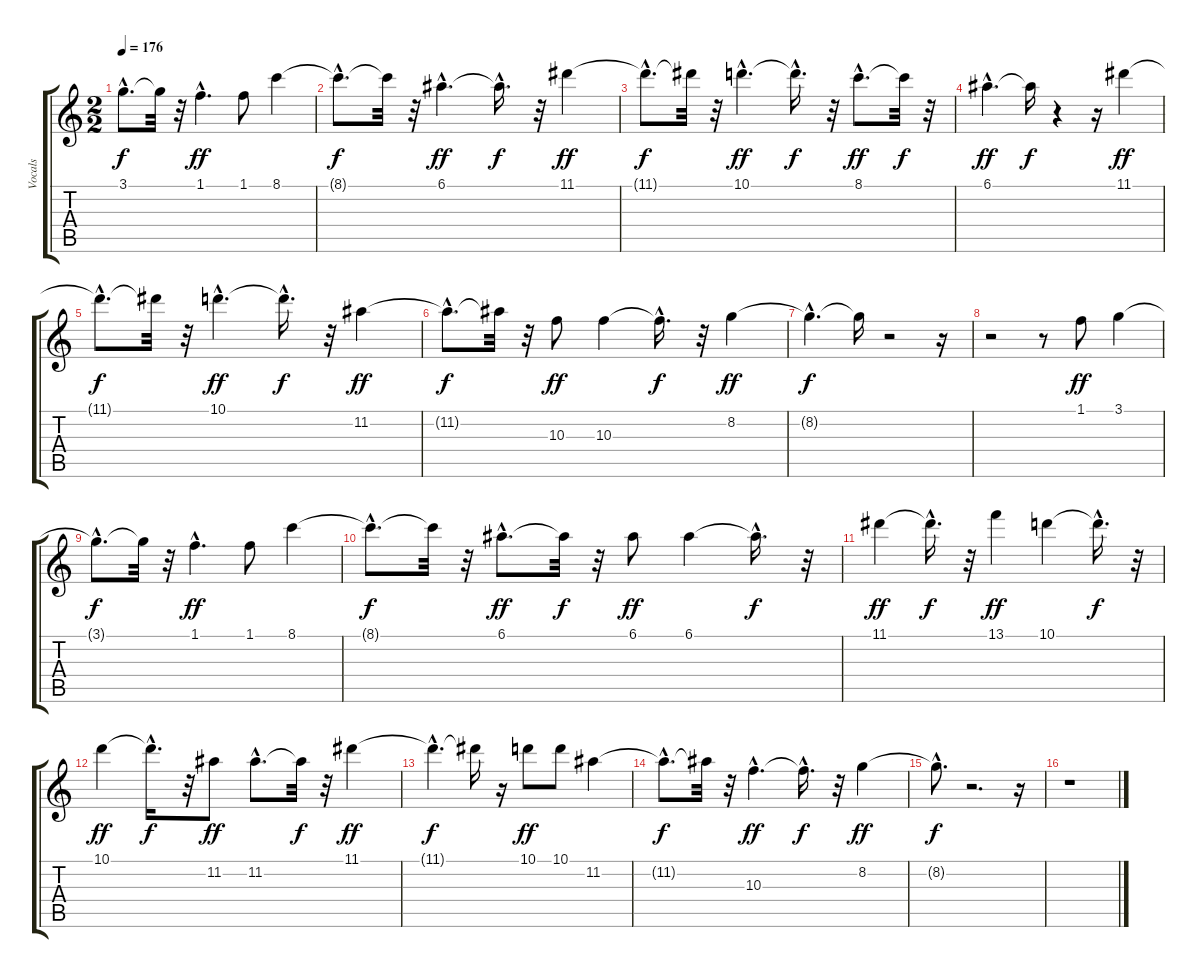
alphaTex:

\track ("Vocals" "Vocals") {instrument electricguitarjazz}
\staff {score tabs}
\tuning (E4 B3 G3 D3 A2 E2) {hide}
\ts (2 2)
\tempo 176
\clef g2
\ks c
3.1{hac t}.8{d dy f} 3.1{t}.32 r.32 1.1{hac}.4{d dy ff} 1.1.8 8.1.4 |
8.1{hac t}.8{d dy f} 8.1{t}.32 r.32 6.1{hac}.4{d dy ff} 6.1{hac t}.16{d dy f} r.32 11.1.4{dy ff} |
11.1{hac t}.8{d dy f} 11.1{t}.32 r.32 10.1{hac}.4{d dy ff} 10.1{hac t}.16{d dy f} r.32 8.1{hac}.8{d dy ff} 8.1{t}.32{dy f} r.32 |
6.1{hac}.4{d dy ff} 6.1{t}.16{dy f} r.4 r.16 11.1.4{dy ff} |
11.1{hac t}.8{d dy f} 11.1{t}.32 r.32 10.1{hac}.4{d dy ff} 10.1{hac t}.16{d dy f} r.32 11.2.4{dy ff} |
11.2{hac t}.8{d dy f} 11.2{t}.32 r.32 10.3.8{dy ff} 10.3.4 10.3{hac t}.16{d dy f} r.32 8.2.4{dy ff} |
8.2{hac t}.4{d dy f} 8.2{t}.16 r.2 r.16 |
r.2 r.8 1.1.8{dy ff} 3.1.4 |
3.1{hac t}.8{d dy f} 3.1{t}.32 r.32 1.1{hac}.4{d dy ff} 1.1.8 8.1.4 |
8.1{hac t}.8{d dy f} 8.1{t}.32 r.32 6.1{hac}.8{d dy ff} 6.1{t}.32{dy f} r.32 6.1.8{dy ff} 6.1.4 6.1{hac t}.16{d dy f} r.32 |
11.1.4{dy ff} 11.1{hac t}.16{d dy f} r.32 13.1.4{dy ff} 10.1.4 10.1{hac t}.16{d dy f} r.32 |
10.1.4{dy ff} 10.1{hac t}.16{d dy f} r.32 11.2.8{dy ff} 11.2{hac}.8{d} 11.2{t}.32{dy f} r.32 11.1.4{dy ff} |
11.1{hac t}.4{d dy f} 11.1{t}.16 r.16 10.1.8{dy ff} 10.1.8 11.2.4 |
11.2{hac t}.8{d dy f} 11.2{t}.32 r.32 10.3{hac}.4{d dy ff} 10.3{hac t}.16{d dy f} r.32 8.2.4{dy ff} |
8.2{hac t}.8{d dy f} r.2{d} r.16 |
r.1
